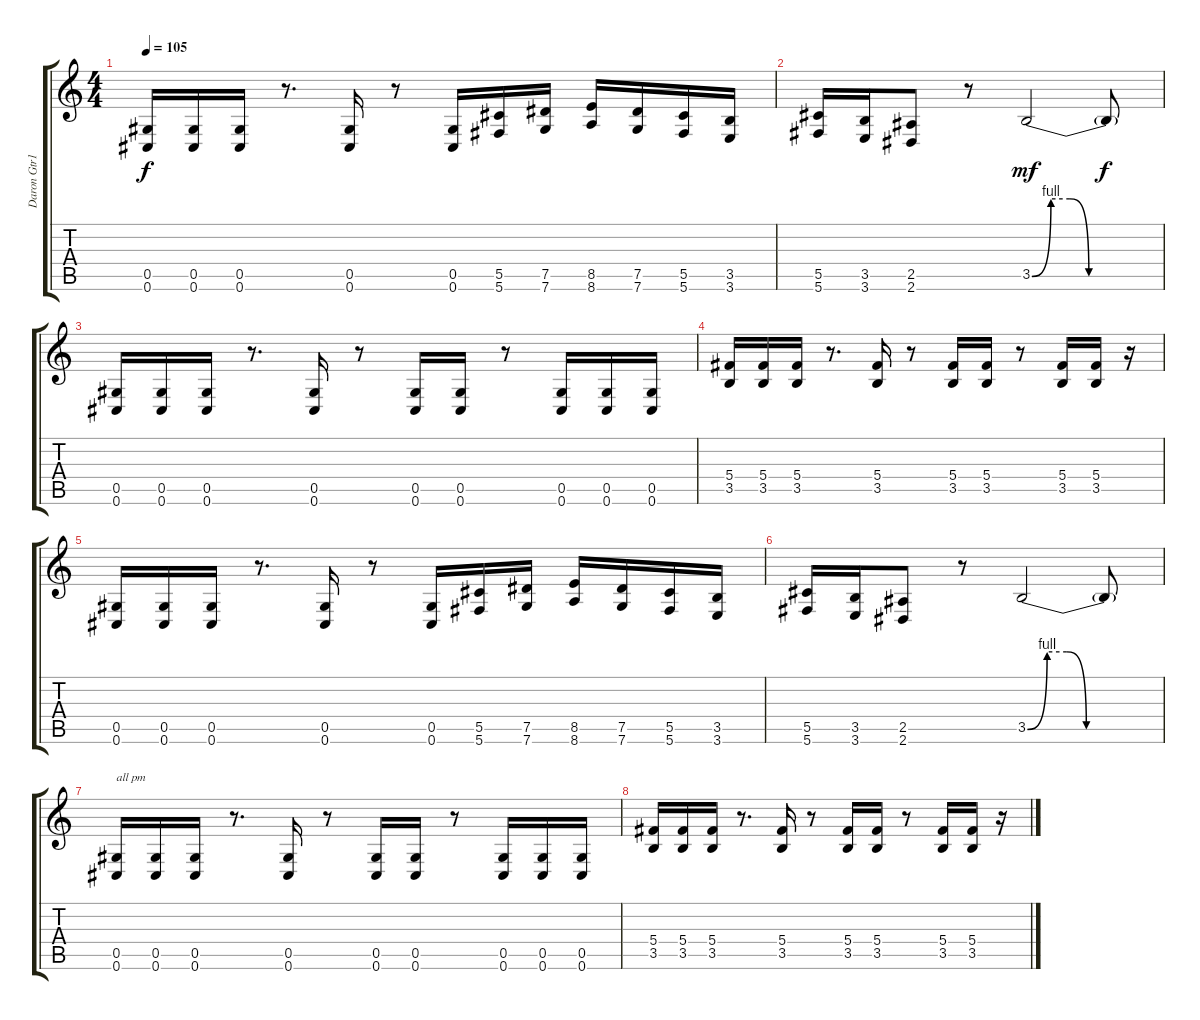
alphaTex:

\track ("Daron Gtr1" "Daron Gtr1") {instrument distortionguitar}
\staff {score tabs}
\tuning (Eb4 Bb3 Gb3 Db3 Ab2 Db2) {hide}
\ts (4 4)
\tempo 105
\clef g2
\ks c
(0.5 0.6).16{dy f} (0.5 0.6).16 (0.5 0.6).16 r.8{d} (0.5 0.6).16 r.8 (0.5 0.6).16 (5.5 5.6).16 (7.5 7.6).16 (8.5 8.6).16 (7.5 7.6).16 (5.5 5.6).16 (3.5 3.6).16 |
(5.5 5.6).16 (3.5 3.6).16 (2.5 2.6).8 r.8 3.5{be (custom 0 0 15 4 30 4 45 0 60 0)}.2{dy mf} 3.5{be (hold 0 0 60 0) t}.8{dy f} |
(0.5 0.6).16 (0.5 0.6).16 (0.5 0.6).16 r.8{d} (0.5 0.6).16 r.8 (0.5 0.6).16 (0.5 0.6).16 r.8 (0.5 0.6).16 (0.5 0.6).16 (0.5 0.6).16 |
(5.4 3.5).16 (5.4 3.5).16 (5.4 3.5).16 r.8{d} (5.4 3.5).16 r.8 (5.4 3.5).16 (5.4 3.5).16 r.8 (5.4 3.5).16 (5.4 3.5).16 r.16 |
(0.5 0.6).16 (0.5 0.6).16 (0.5 0.6).16 r.8{d} (0.5 0.6).16 r.8 (0.5 0.6).16 (5.5 5.6).16 (7.5 7.6).16 (8.5 8.6).16 (7.5 7.6).16 (5.5 5.6).16 (3.5 3.6).16 |
(5.5 5.6).16 (3.5 3.6).16 (2.5 2.6).8 r.8 3.5{be (custom 0 0 15 4 30 4 45 0 60 0)}.2 3.5{be (hold 0 0 60 0) t}.8 |
(0.5 0.6).16{txt "all pm"} (0.5 0.6).16 (0.5 0.6).16 r.8{d} (0.5 0.6).16 r.8 (0.5 0.6).16 (0.5 0.6).16 r.8 (0.5 0.6).16 (0.5 0.6).16 (0.5 0.6).16 |
(5.4 3.5).16 (5.4 3.5).16 (5.4 3.5).16 r.8{d} (5.4 3.5).16 r.8 (5.4 3.5).16 (5.4 3.5).16 r.8 (5.4 3.5).16 (5.4 3.5).16 r.16
